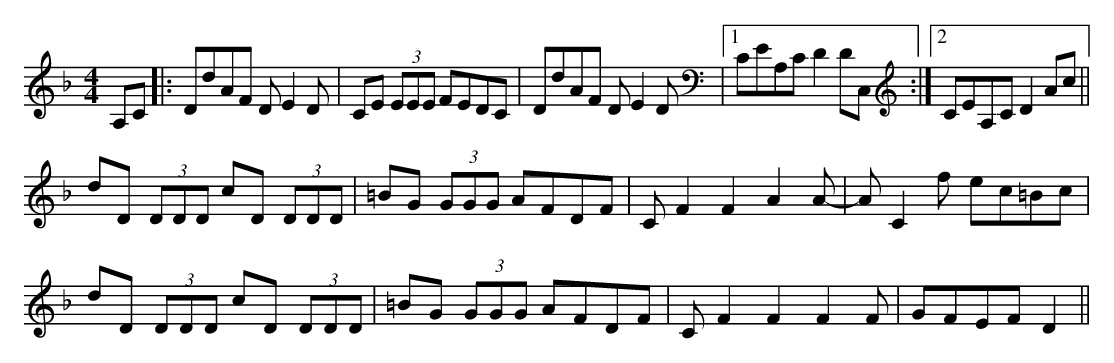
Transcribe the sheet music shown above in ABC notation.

X:1
M:4/4
K:F
A,C|:DdAF DE2D|CE (3EEE FEDC|DdAF DE2D|1 CEA,C D2DC,:|2 CEA,C D2Ac||
dD (3DDD cD (3DDD|=BG (3GGG AFDF|CF2F2A2A-|AC2f ec=Bc|
dD (3DDD cD (3DDD|=BG (3GGG AFDF|CF2F2F2F|GFEF D2||
